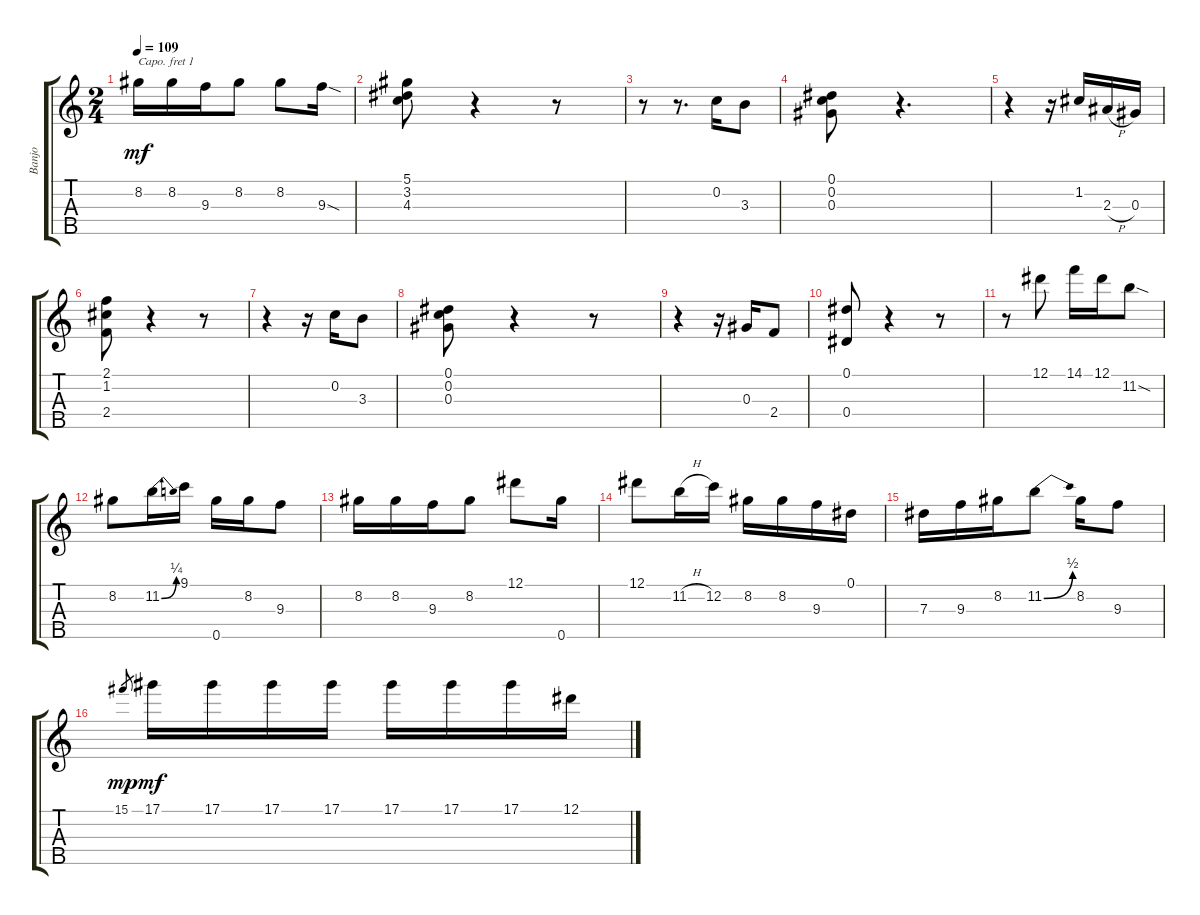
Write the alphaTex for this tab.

\track ("Banjo" "Banjo") {instrument banjo}
\staff {score tabs}
\capo 1
\tuning (D4 B3 G3 D3 G4) {hide}
\displaytranspose 12
\ts (2 4)
\tempo 109
\clef g2
\ks c
8.2.16{dy mf} 8.2.16 9.3.16 8.2.8 8.2.8 9.3{sod}.16 |
(5.1 3.2 4.3).8 r.4 r.8 |
r.8 r.8{d} 0.2.16 3.3.8 |
(0.1 0.2 0.3).8 r.4{d} |
r.4 r.16 1.2.16 2.3{h}.16 0.3.16 |
(2.1 1.2 2.4).8 r.4 r.8 |
r.4 r.16 0.2.16 3.3.8 |
(0.1 0.2 0.3).8 r.4 r.8 |
r.4 r.16 0.3.16 2.4.8 |
(0.1 0.4).8 r.4 r.8 |
r.8 12.1.8 14.1.16 12.1.16 11.2{sod}.8 |
8.2.8 11.2{be (bend 0 0 60 1)}.16 9.1.16 0.5.16 8.2.16 9.3.8 |
8.2.16 8.2.16 9.3.16 8.2.8 12.1.8 0.5.16 |
12.1.8 11.2{h}.16 12.2.16 8.2.16 8.2.16 9.3.16 0.1.16 |
7.3.16 9.3.16 8.2.16 11.2{be (bend 0 0 60 2)}.8 8.2.16 9.3.8 |
15.1.8{gr dy mp} 17.1.16{dy mf} 17.1.16 17.1.16 17.1.16 17.1.16 17.1.16 17.1.16 12.1.16
